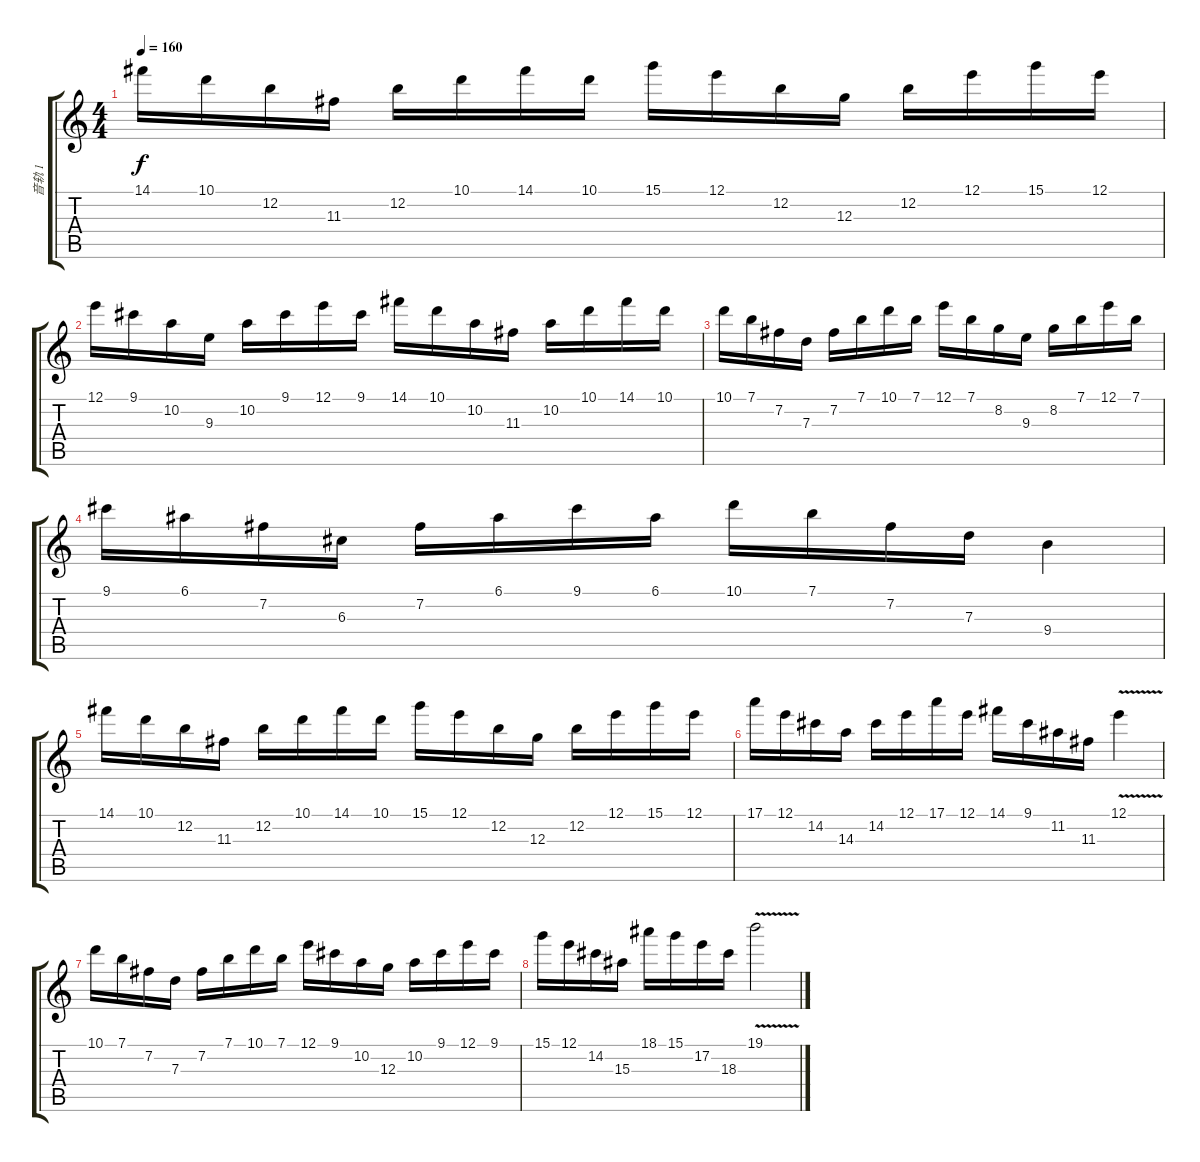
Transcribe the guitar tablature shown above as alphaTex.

\track ("音轨 1" "音轨 1") {instrument distortionguitar}
\staff {score tabs}
\tuning (E4 B3 G3 D3 A2 E2) {hide}
\ts (4 4)
\tempo 160
\clef g2
\ks c
14.1.16{dy f} 10.1.16 12.2.16 11.3.16 12.2.16 10.1.16 14.1.16 10.1.16 15.1.16 12.1.16 12.2.16 12.3.16 12.2.16 12.1.16 15.1.16 12.1.16 |
12.1.16 9.1.16 10.2.16 9.3.16 10.2.16 9.1.16 12.1.16 9.1.16 14.1.16 10.1.16 10.2.16 11.3.16 10.2.16 10.1.16 14.1.16 10.1.16 |
10.1.16 7.1.16 7.2.16 7.3.16 7.2.16 7.1.16 10.1.16 7.1.16 12.1.16 7.1.16 8.2.16 9.3.16 8.2.16 7.1.16 12.1.16 7.1.16 |
9.1.16 6.1.16 7.2.16 6.3.16 7.2.16 6.1.16 9.1.16 6.1.16 10.1.16 7.1.16 7.2.16 7.3.16 9.4.4 |
14.1.16 10.1.16 12.2.16 11.3.16 12.2.16 10.1.16 14.1.16 10.1.16 15.1.16 12.1.16 12.2.16 12.3.16 12.2.16 12.1.16 15.1.16 12.1.16 |
17.1.16 12.1.16 14.2.16 14.3.16 14.2.16 12.1.16 17.1.16 12.1.16 14.1.16 9.1.16 11.2.16 11.3.16 12.1{v}.4 |
10.1.16 7.1.16 7.2.16 7.3.16 7.2.16 7.1.16 10.1.16 7.1.16 12.1.16 9.1.16 10.2.16 12.3.16 10.2.16 9.1.16 12.1.16 9.1.16 |
15.1.16 12.1.16 14.2.16 15.3.16 18.1.16 15.1.16 17.2.16 18.3.16 19.1{v}.2
